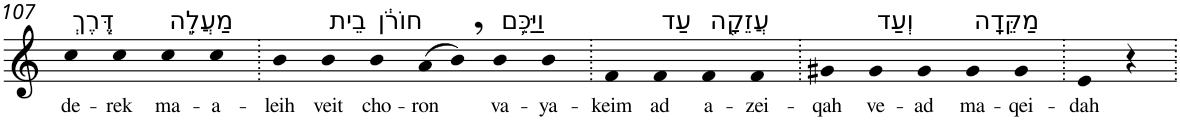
**kern	**text
*part1	*part1
*staff1	*staff1
*I"Piano	*
*I'Pno	*
!!LO:PB:g=z
*clefG2	*
*k[]	*
=107	=107
!LO:TX:a:t=דֶּ֚רֶךְ	!
!	!LO:LY:b
4cc	de-
!	!LO:LY:b
4cc	-rek
!LO:TX:a:t=מַעֲלֵ֣ה	!
!	!LO:LY:b
4cc	ma-
!	!LO:LY:b
4cc	-a-
=108.	=108.
!	!LO:LY:b
4b	-leih
!LO:TX:a:t=בֵית	!
!	!LO:LY:b
4b	veit
!LO:TX:a:t=חוֹרֹ֔ן	!
!	!LO:LY:b
4b	cho-
!	!LO:LY:b
(>8a	-ron
8b,)	.
!LO:TX:a:t=וַיַּכֵּ֥ם	!
!	!LO:LY:b
4b	va-
!	!LO:LY:b
4b	-ya-
=109.	=109.
!	!LO:LY:b
4f	-keim
!LO:TX:a:t=עַד	!
!	!LO:LY:b
4f	ad
!LO:TX:a:t=עֲזֵקָ֖ה	!
!	!LO:LY:b
4f	a-
!	!LO:LY:b
4f	-zei-
=110.	=110.
!	!LO:LY:b
4g#X	-qah
!LO:TX:a:t=וְעַד	!
!	!LO:LY:b
4g#	ve-
!	!LO:LY:b
4g#	-ad
!LO:TX:a:t=מַקֵּדָֽה	!
!	!LO:LY:b
4g#	ma-
!	!LO:LY:b
4g#	-qei-
=111.	=111.
!	!LO:LY:b
4e	-dah
4r	.
=.	=.
*-	*-
